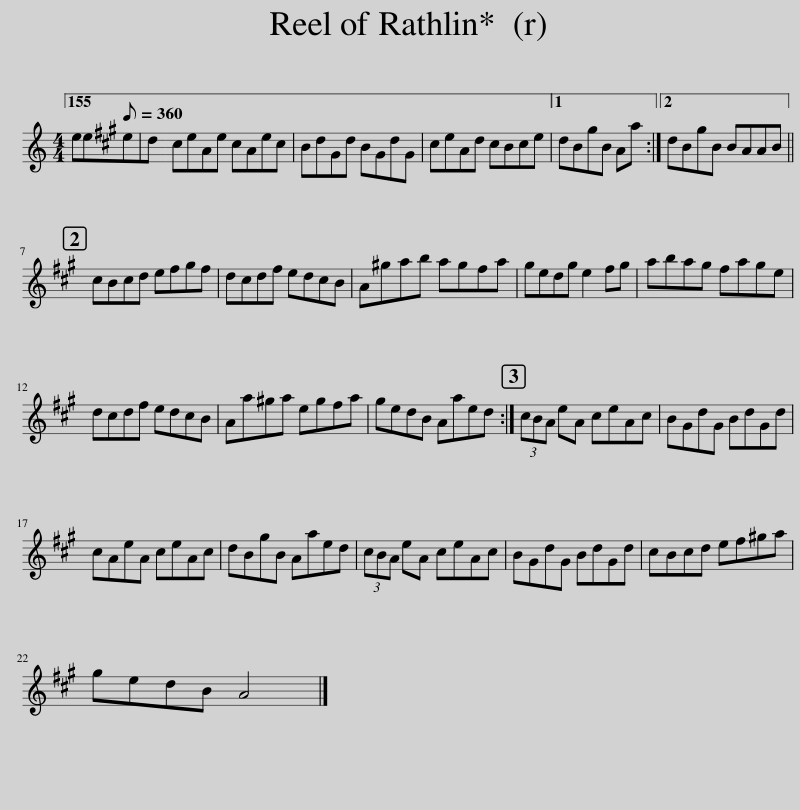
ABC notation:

X:1
L:1/8
M:4/4
I:linebreak $
K:C
V:1 treble
V:1
 ee[Q:1/8=360]ed | ^ceAe cAec | Bd^Gd BGdG | ^ceAd cBce ||1 dB^gB Aa :|2 %5
 dB^gB BAAB ||$ ^cBcd e^f^gf | d^cd^f edcB | A^gab ag^fa | ^gedg e2 ^fg | %10
 aba^g ^fage |$ d^cd^f edcB | Aa^ga eg^fa | ^gedB Aaed :| (3^cBA eA ceAc | %15
 B^GdG BdGd |$ ^cAeA ceAc | dB^gB Aaed | (3^cBA eA ceAc | B^GdG BdGd | %20
 ^cBcd e^f^ga |$ ^gedB A4 |] %22
